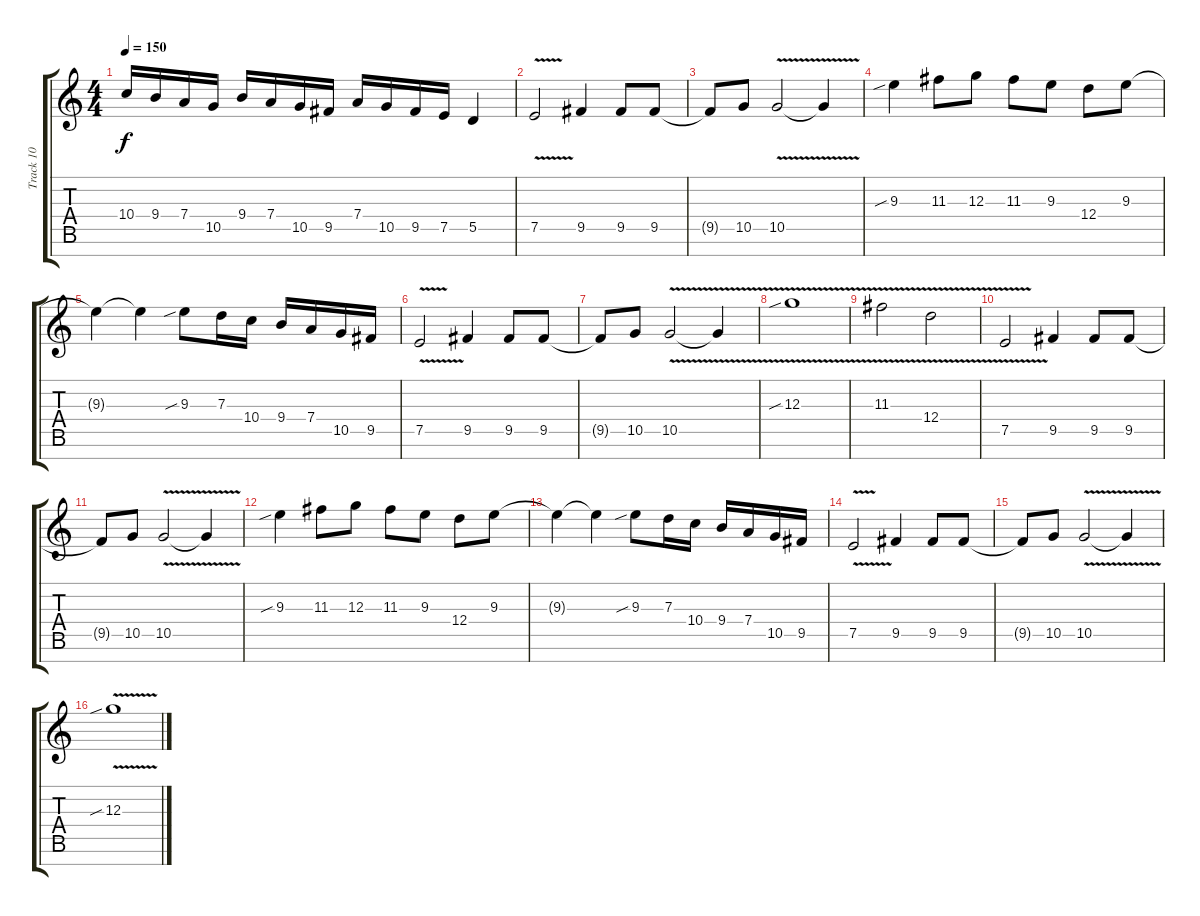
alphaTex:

\track ("Track 10" "Track 10") {mute instrument overdrivenguitar}
\staff {score tabs}
\tuning (E4 B3 G3 D3 A2 E2 B1) {hide}
\ts (4 4)
\tempo 150
\clef g2
\ks c
10.4.16{dy f} 9.4.16 7.4.16 10.5.16 9.4.16 7.4.16 10.5.16 9.5.16 7.4.16 10.5.16 9.5.16 7.5.16 5.5.4 |
7.5{v}.2 9.5.4 9.5.8 9.5.8 |
9.5{t}.8 10.5.8 10.5{v}.2 10.5{t}.4 |
9.3{sib}.4 11.3.8 12.3.8 11.3.8 9.3.8 12.4.8 9.3.8 |
9.3{t}.4 9.3{t}.4 9.3{sib}.8 7.3.16 10.4.16 9.4.16 7.4.16 10.5.16 9.5.16 |
7.5{v}.2 9.5.4 9.5.8 9.5.8 |
9.5{t}.8 10.5.8 10.5{v}.2 10.5{t}.4 |
12.3{v sib}.1 |
11.3{v}.2 12.4{v}.2 |
7.5{v}.2 9.5.4 9.5.8 9.5.8 |
9.5{t}.8 10.5.8 10.5{v}.2 10.5{t}.4 |
9.3{sib}.4 11.3.8 12.3.8 11.3.8 9.3.8 12.4.8 9.3.8 |
9.3{t}.4 9.3{t}.4 9.3{sib}.8 7.3.16 10.4.16 9.4.16 7.4.16 10.5.16 9.5.16 |
7.5{v}.2 9.5.4 9.5.8 9.5.8 |
9.5{t}.8 10.5.8 10.5{v}.2 10.5{t}.4 |
12.3{v sib}.1
